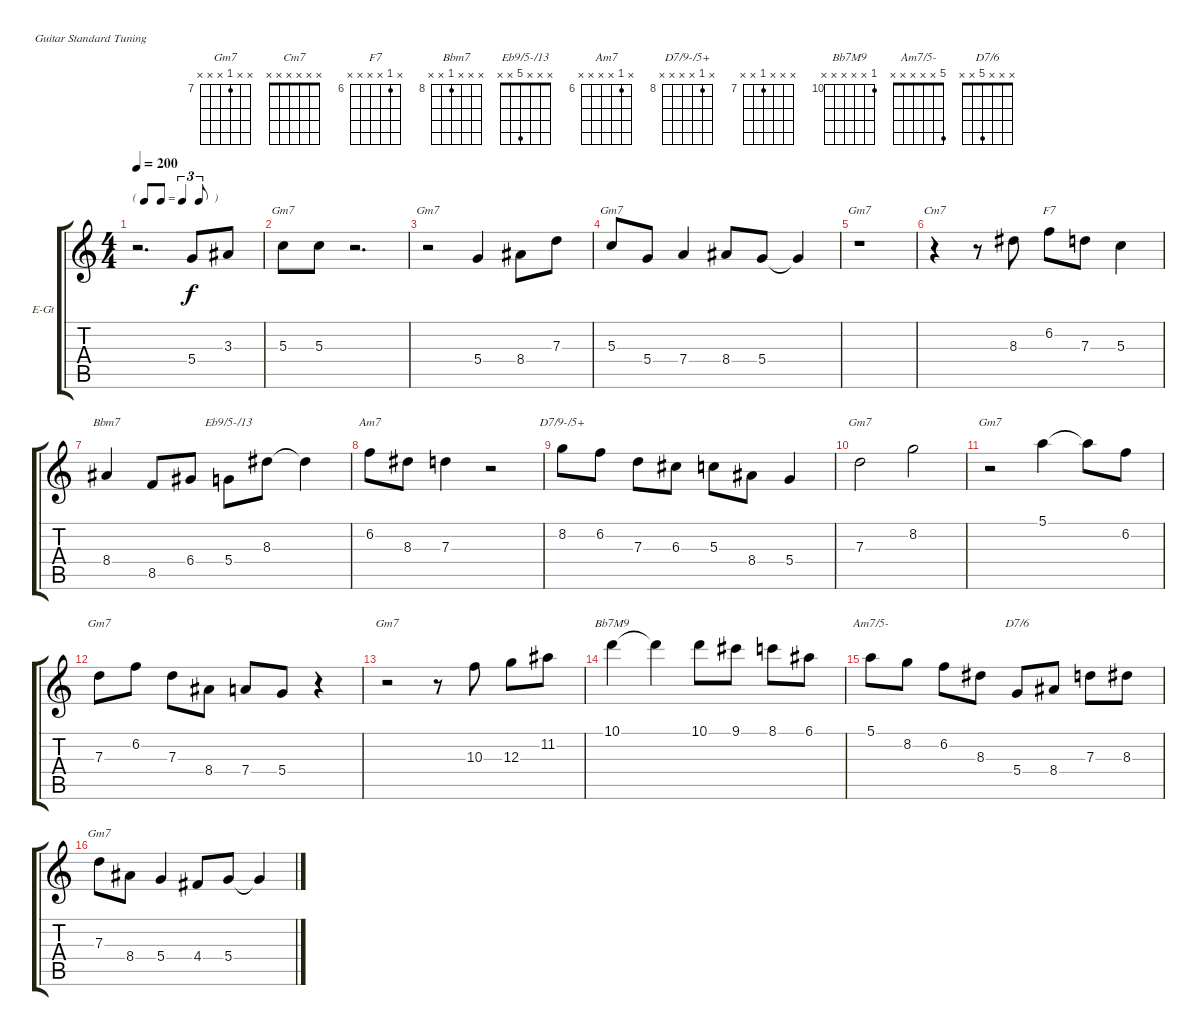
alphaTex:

\bracketExtendMode groupsimilarinstruments
\firstSystemTrackNameOrientation horizontal
\otherSystemsTrackNameOrientation horizontal
\track ("Guitare" "E-Gt") {instrument electricguitarjazz}
\staff {score tabs}
\tuning (E4 B3 G3 D3 A2 E2)
\chord ("Gm7" x x 5 x x x)
\chord ("Gm7" x x x x x x)
\chord ("Cm7" x x x x x x)
\chord ("F7" x 6 x x x x) {firstfret 6}
\chord ("Bbm7" x x x 8 x x) {firstfret 8}
\chord ("Eb9/5-/13" x x x 5 x x)
\chord ("Am7" x 6 x x x x) {firstfret 6}
\chord ("D7/9-/5+" x 8 x x x x) {firstfret 8}
\chord ("Gm7" x x 7 x x x) {firstfret 7}
\chord ("" x x x 7 x x) {firstfret 7}
\chord ("Bb7M9" 10 x x x x x) {firstfret 10}
\chord ("Am7/5-" 5 x x x x x)
\chord ("D7/6" x x x 5 x x)
\ts (4 4)
\tf triplet8th
\tempo 200
\clef g2
\ks c
r.2{d dy f instrument electricguitarjazz} 5.4.8 3.3.8 |
5.3.8{ch "Gm7"} 5.3.8 r.2{d} |
r.2{ch "Gm7"} 5.4.4 8.4.8 7.3.8 |
5.3.8{ch "Gm7"} 5.4.8 7.4.4 8.4.8 5.4.8 5.4{t}.4 |
r.1{ch "Gm7"} |
r.4{ch "Cm7"} r.8 8.3.8 6.2.8{ch "F7"} 7.3.8 5.3.4 |
8.4.4{ch "Bbm7"} 8.5.8 6.4.8 5.4.8{ch "Eb9/5-/13"} 8.3.8 8.3{t}.4 |
6.2.8{ch "Am7"} 8.3.8 7.3.4 r.2 |
8.2.8{ch "D7/9-/5+"} 6.2.8 7.3.8 6.3.8 5.3.8 8.4.8 5.4.4 |
7.3.2{ch "Gm7"} 8.2.2 |
r.2{ch "Gm7"} 5.1.4 5.1{t}.8 6.2.8 |
7.3.8{ch "Gm7"} 6.2.8 7.3.8 8.4.8 7.4.8{ch ""} 5.4.8 r.4 |
r.2{ch "Gm7"} r.8 10.3.8 12.3.8 11.2.8 |
10.1.4{ch "Bb7M9"} 10.1{t}.4 10.1.8 9.1.8 8.1.8 6.1.8 |
5.1.8{ch "Am7/5-"} 8.2.8 6.2.8 8.3.8 5.4.8{ch "D7/6"} 8.4.8 7.3.8 8.3.8 |
7.3.8{ch "Gm7"} 8.4.8 5.4.4 4.4.8 5.4.8 5.4{t}.4
